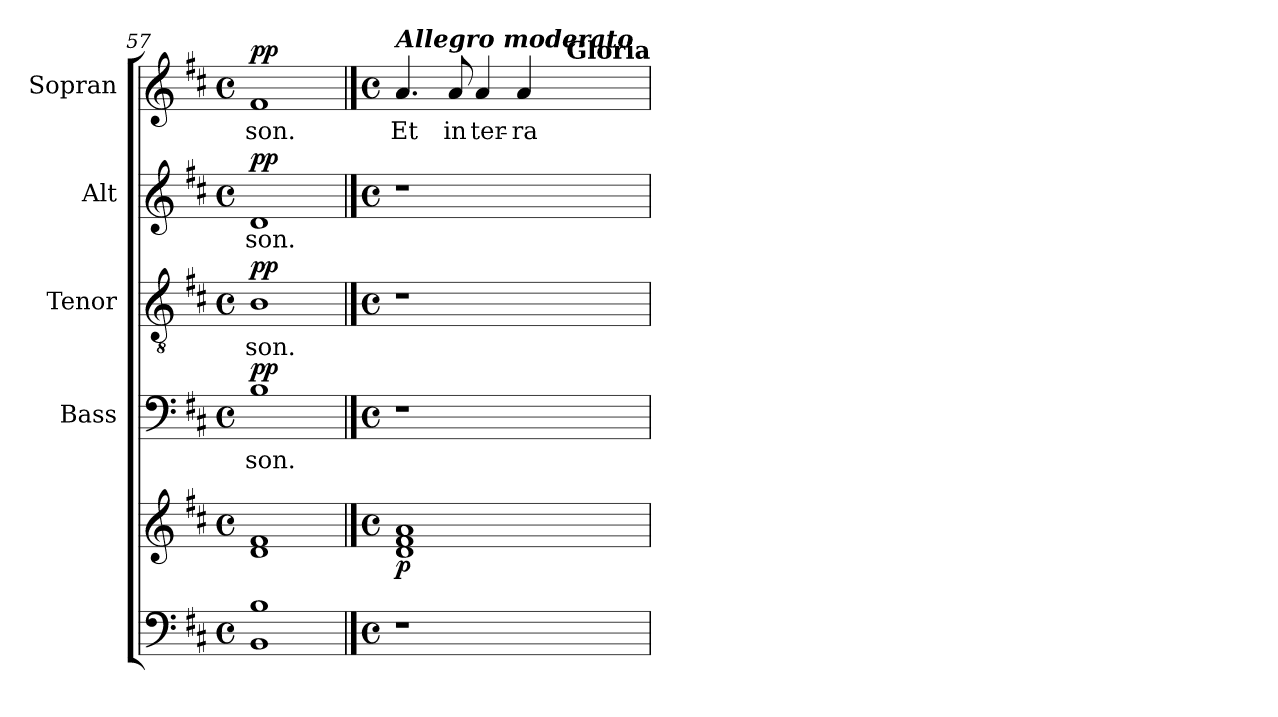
**kern	**kern	**dynam	**kern	**text	**dynam	**kern	**text	**dynam	**kern	**text	**dynam	**kern	**text	**dynam
*part5	*part5	*part5	*part4	*part4	*part4	*part3	*part3	*part3	*part2	*part2	*part2	*part1	*part1	*part1
*staff6	*staff5	*staff5/6	*staff4	*staff4	*staff4	*staff3	*staff3	*staff3	*staff2	*staff2	*staff2	*staff1	*staff1	*staff1
*	*	*	*I"Bass	*	*	*I"Tenor	*	*	*I"Alt	*	*	*I"Sopran	*	*
*	*	*	*I'B.	*	*	*I'T.	*	*	*I'A.	*	*	*I'S.	*	*
*clefF4	*clefG2	*	*clefF4	*	*	*clefGv2	*	*	*clefG2	*	*	*clefG2	*	*
*k[f#c#]	*k[f#c#]	*	*k[f#c#]	*	*	*k[f#c#]	*	*	*k[f#c#]	*	*	*k[f#c#]	*	*
*D:	*D:	*	*D:	*	*	*D:	*	*	*D:	*	*	*D:	*	*
*M4/4	*M4/4	*	*M4/4	*	*	*M4/4	*	*	*M4/4	*	*	*M4/4	*	*
*met(c)	*met(c)	*	*met(c)	*	*	*met(c)	*	*	*met(c)	*	*	*met(c)	*	*
=57	=57	=57	=57	=57	=57	=57	=57	=57	=57	=57	=57	=57	=57	=57
!	!	!	!	!LO:LY:b	!LO:DY:a	!	!LO:LY:b	!LO:DY:a	!	!LO:LY:b	!LO:DY:a	!	!LO:LY:b	!LO:DY:a
1BB 1B	1d 1f#	.	1B	-son.	pp	1B	-son.	pp	1d	-son.	pp	1f#	-son.	pp
!!LO:PB:g=z
==58	==58	==58	==58	==58	==58	==58	==58	==58	==58	==58	==58	==58	==58	==58
*M4/4	*M4/4	*	*M4/4	*	*	*M4/4	*	*	*M4/4	*	*	*M4/4	*	*
*met(c)	*met(c)	*	*met(c)	*	*	*met(c)	*	*	*met(c)	*	*	*met(c)	*	*
!	!	!	!	!	!	!	!	!	!	!	!	!LO:TX:a:Bi:t=Allegro moderato	!	!
!	!	!LO:DY:b	!	!	!	!	!	!	!	!	!	!	!LO:LY:b	!
1r	1d 1f# 1a	p	1r	.	.	1r	.	.	1r	.	.	4.a/	Et	.
!	!	!	!	!	!	!	!	!	!	!	!	!	!LO:LY:b	!
.	.	.	.	.	.	.	.	.	.	.	.	8a/	in	.
!	!	!	!	!	!	!	!	!	!	!	!	!	!LO:LY:b	!
.	.	.	.	.	.	.	.	.	.	.	.	4a/	ter-	.
!	!	!	!	!	!	!	!	!	!	!	!	!	!LO:LY:b	!
.	.	.	.	.	.	.	.	.	.	.	.	4a/	-ra	.
2...ryy	2...ryy	.	2...ryy	.	.	2...ryy	.	.	2...ryy	.	.	2...ryy	.	.
!	!	!	!	!	!	!	!	!	!	!	!	!LO:TX:a:B:t=Gloria	!	!
=	=	=	=	=	=	=	=	=	=	=	=	=	=	=
*-	*-	*-	*-	*-	*-	*-	*-	*-	*-	*-	*-	*-	*-	*-
